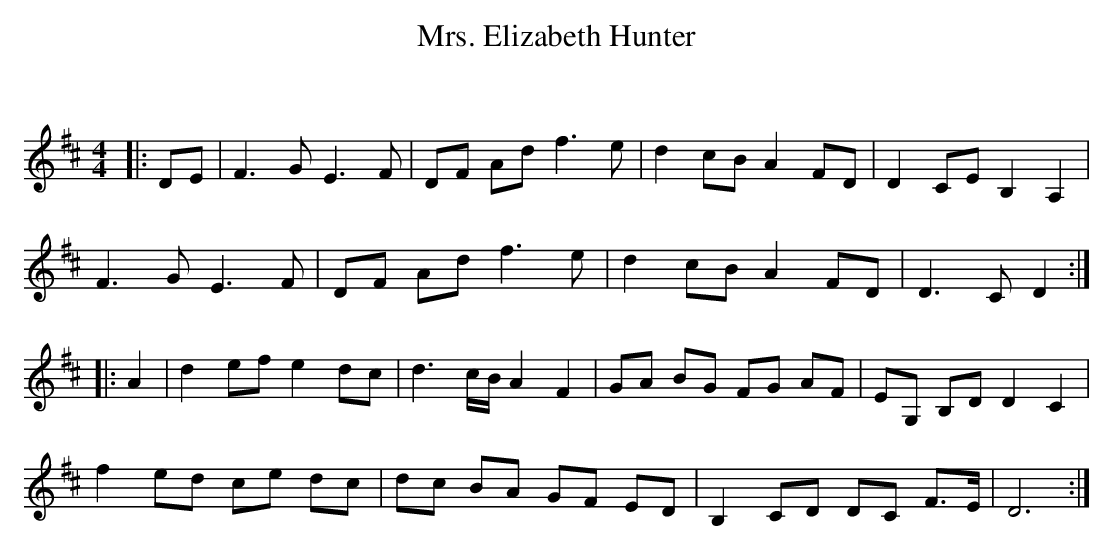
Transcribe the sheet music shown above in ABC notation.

X:1
T: Mrs. Elizabeth Hunter
C:
Q: 128
K:D
M:4/4
L:1/16
|:D2E2|F6 G2 E6 F2|D2F2 A2d2 f6 e2|d4 c2B2 A4 F2D2|D4 C2E2 B,4 A,4|
F6 G2 E6 F2|D2F2 A2d2 f6 e2|d4 c2B2 A4 F2D2|D6 C2 D4:|
|:A4|d4 e2f2 e4 d2c2|d6 cB A4 F4|G2A2 B2G2 F2G2 A2F2|E2G,2 B,2D2 D4 C4|
f4 e2d2 c2e2 d2c2|d2c2 B2A2 G2F2 E2D2|B,4 C2D2 D2C2 F3E|D12:|
